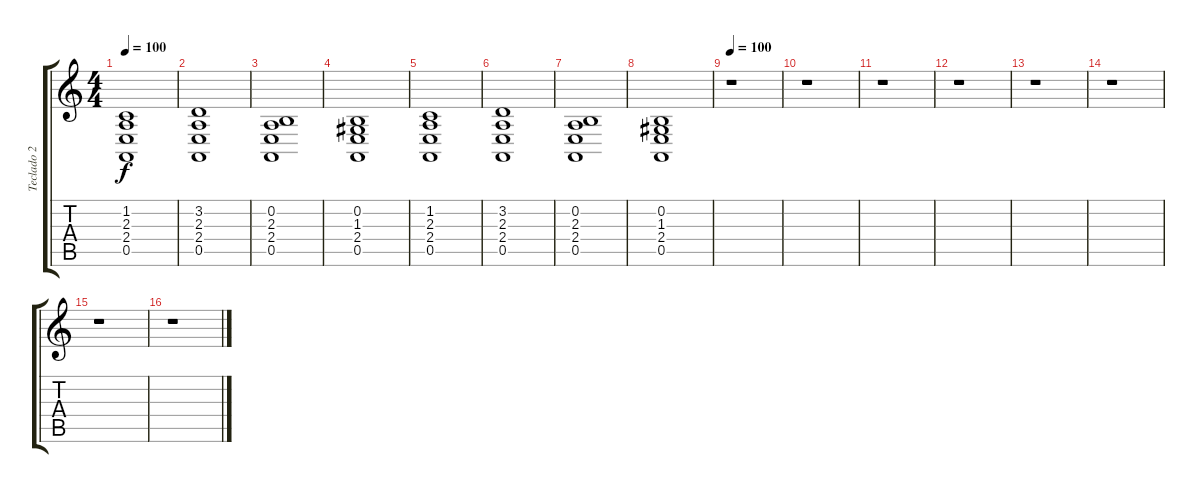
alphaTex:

\track ("Teclado 2" "Teclado 2") {instrument choiraahs}
\staff {score tabs}
\tuning (E4 B3 G3 D3 A2 E2) {hide}
\ts (4 4)
\tempo 100
\clef g2
\ks c
(1.2 2.3 2.4 0.5).1{dy f instrument choiraahs} |
(3.2 2.3 2.4 0.5).1 |
(0.2 2.3 2.4 0.5).1 |
(0.2 1.3 2.4 0.5).1 |
(1.2 2.3 2.4 0.5).1 |
(3.2 2.3 2.4 0.5).1 |
(0.2 2.3 2.4 0.5).1 |
(0.2 1.3 2.4 0.5).1 |
\tempo 100
r.1 |
r.1 |
r.1 |
r.1 |
r.1 |
r.1 |
r.1 |
r.1
